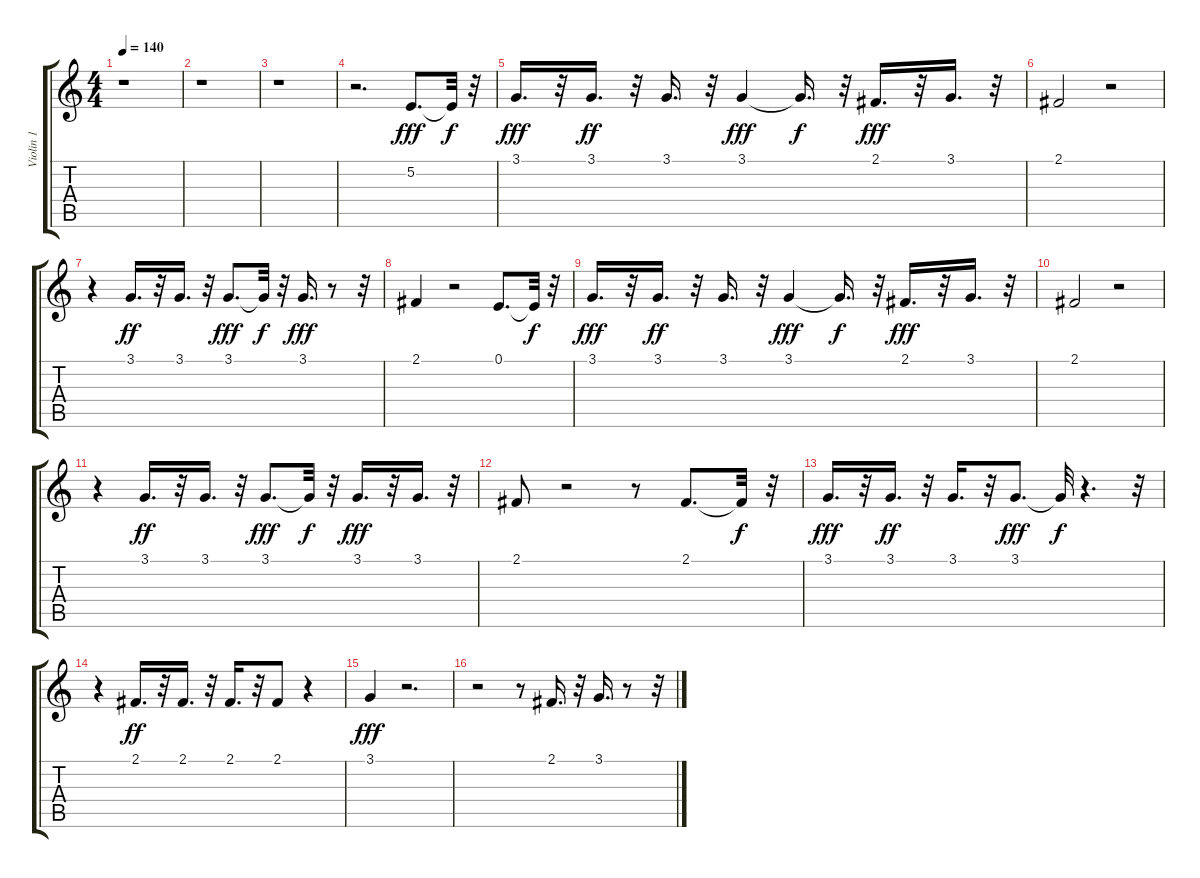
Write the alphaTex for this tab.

\track ("Violin 1" "Violin 1") {instrument fx5brightness}
\staff {score tabs}
\tuning (E4 B3 G3 D3 A2 E2) {hide}
\ts (4 4)
\tempo 140
\clef g2
\ks c
r.1{dy fff} |
r.1 |
r.1 |
r.2{d} 5.2.8{d} 5.2{t}.32{dy f} r.32 |
3.1.16{d dy fff} r.32 3.1.16{d dy ff} r.32 3.1.16{d} r.32 3.1.4{dy fff} 3.1{t}.16{d dy f} r.32 2.1.16{d dy fff} r.32 3.1.16{d} r.32 |
2.1.2 r.2 |
r.4 3.1.16{d dy ff} r.32 3.1.16{d} r.32 3.1.8{d dy fff} 3.1{t}.32{dy f} r.32 3.1.16{d dy fff} r.8 r.32 |
2.1.4 r.2 0.1.8{d} 0.1{t}.32{dy f} r.32 |
3.1.16{d dy fff} r.32 3.1.16{d dy ff} r.32 3.1.16{d} r.32 3.1.4{dy fff} 3.1{t}.16{d dy f} r.32 2.1.16{d dy fff} r.32 3.1.16{d} r.32 |
2.1.2 r.2 |
r.4 3.1.16{d dy ff} r.32 3.1.16{d} r.32 3.1.8{d dy fff} 3.1{t}.32{dy f} r.32 3.1.16{d dy fff} r.32 3.1.16{d} r.32 |
2.1.8 r.2 r.8 2.1.8{d} 2.1{t}.32{dy f} r.32 |
3.1.16{d dy fff} r.32 3.1.16{d dy ff} r.32 3.1.16{d} r.32 3.1.8{d dy fff} 3.1{t}.32{dy f} r.4{d} r.32 |
r.4 2.1.16{d dy ff} r.32 2.1.16{d} r.32 2.1.16{d} r.32 2.1.8 r.4 |
3.1.4{dy fff} r.2{d} |
r.2 r.8 2.1.16{d} r.32 3.1.16{d} r.8 r.32
